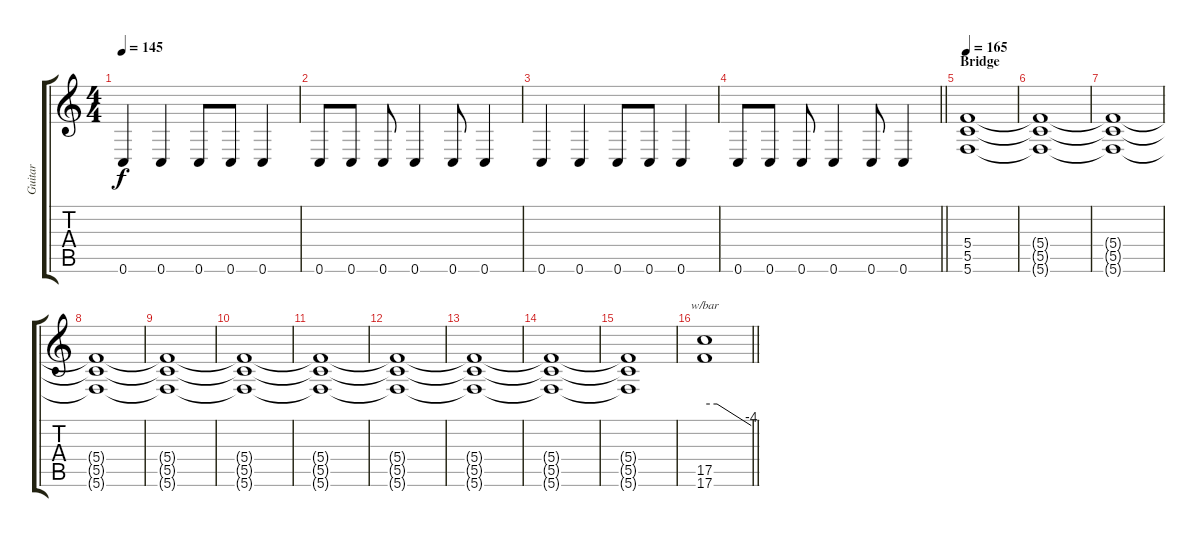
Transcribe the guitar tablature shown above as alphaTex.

\track ("Guitar" "Guitar") {instrument overdrivenguitar}
\staff {score tabs}
\tuning (D4 A3 F3 C3 G2 C2) {hide}
\ts (4 4)
\tempo 145
\clef g2
\ks c
0.6.4{dy f} 0.6.4 0.6.8 0.6.8 0.6.4 |
0.6.8 0.6.8 0.6.8 0.6.4 0.6.8 0.6.4 |
0.6.4 0.6.4 0.6.8 0.6.8 0.6.4 |
\barLineRight lightlight
0.6.8 0.6.8 0.6.8 0.6.4 0.6.8 0.6.4 |
\section ("" "Bridge")
\tempo 165
(5.4 5.5 5.6).1{volume 6} |
(5.4{t} 5.5{t} 5.6{t}).1 |
(5.4{t} 5.5{t} 5.6{t}).1 |
(5.4{t} 5.5{t} 5.6{t}).1 |
(5.4{t} 5.5{t} 5.6{t}).1 |
(5.4{t} 5.5{t} 5.6{t}).1 |
(5.4{t} 5.5{t} 5.6{t}).1 |
(5.4{t} 5.5{t} 5.6{t}).1 |
(5.4{t} 5.5{t} 5.6{t}).1 |
(5.4{t} 5.5{t} 5.6{t}).1 |
(5.4{t} 5.5{t} 5.6{t}).1 |
\barLineRight lightlight
(17.5 17.6).1{tbe (custom default 0 0 16 0 60 -16) volume 14}
